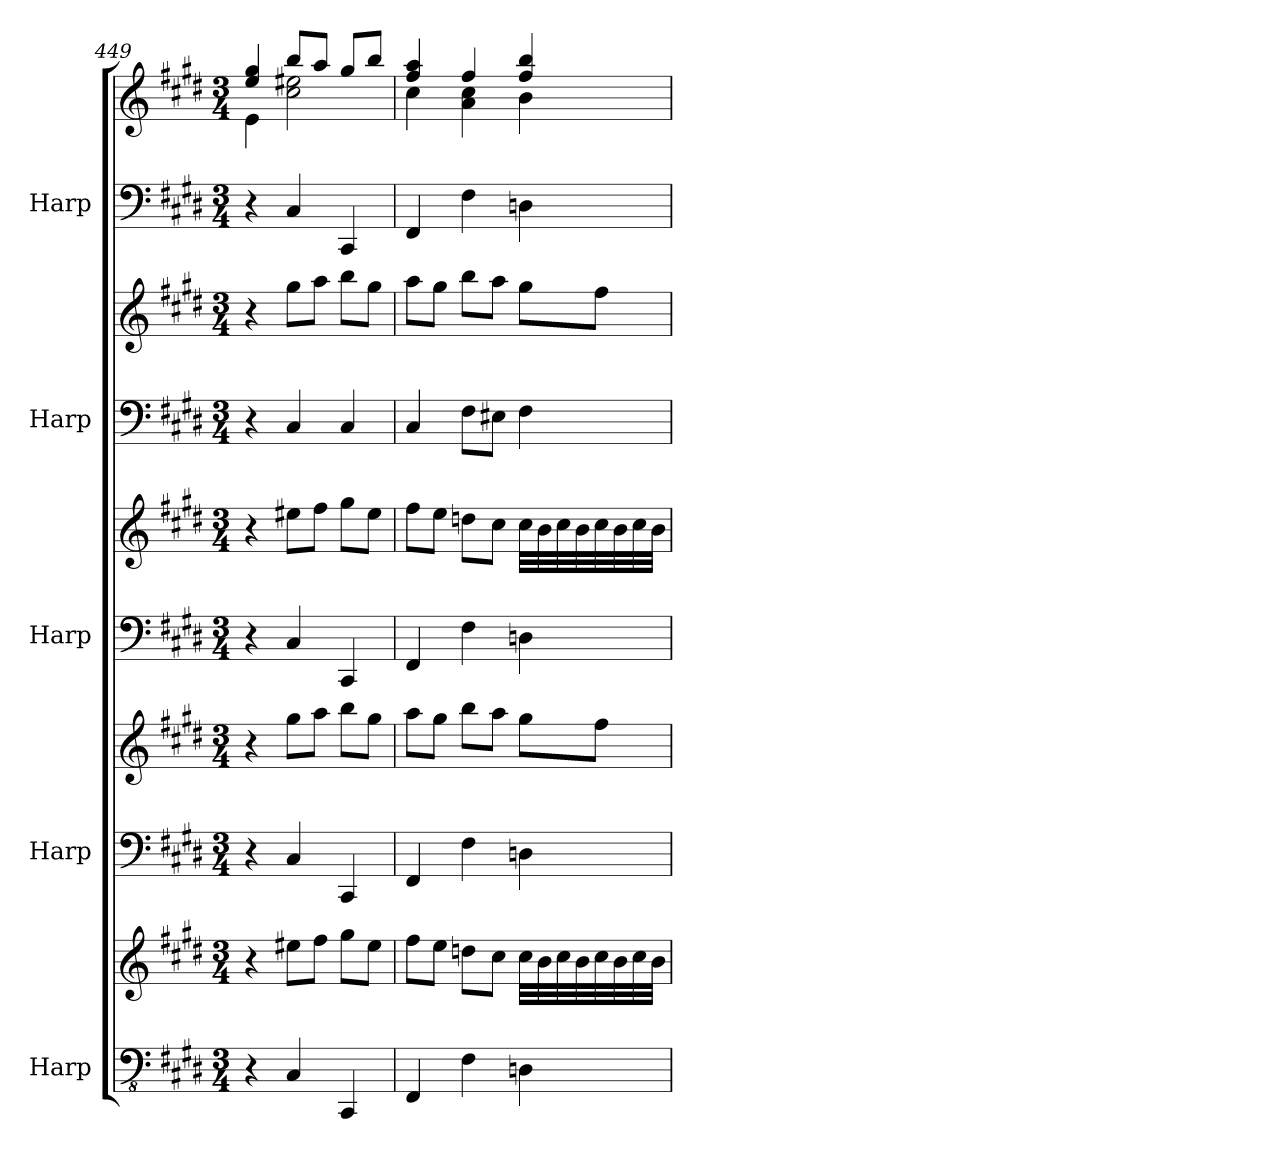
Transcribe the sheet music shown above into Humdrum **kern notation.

**kern	**kern	**kern	**kern	**kern	**kern	**kern	**kern	**kern	**kern
*part5	*part5	*part4	*part4	*part3	*part3	*part2	*part2	*part1	*part1
*staff10	*staff9	*staff8	*staff7	*staff6	*staff5	*staff4	*staff3	*staff2	*staff1
*I"Harp	*	*I"Harp	*	*I"Harp	*	*I"Harp	*	*I"Harp	*
*I'Hp	*	*I'Hp	*	*I'Hp	*	*I'Hp	*	*I'Hp	*
*clefFv4	*clefG2	*clefF4	*clefG2	*clefF4	*clefG2	*clefF4	*clefG2	*clefF4	*clefG2
*k[f#c#g#d#]	*k[f#c#g#d#]	*k[f#c#g#d#]	*k[f#c#g#d#]	*k[f#c#g#d#]	*k[f#c#g#d#]	*k[f#c#g#d#]	*k[f#c#g#d#]	*k[f#c#g#d#]	*k[f#c#g#d#]
*M3/4	*M3/4	*M3/4	*M3/4	*M3/4	*M3/4	*M3/4	*M3/4	*M3/4	*M3/4
=449	=449	=449	=449	=449	=449	=449	=449	=449	=449
*	*	*	*	*	*	*	*	*	*^
4r	4r	4r	4r	4r	4r	4r	4r	4r	4ee/ 4gg#/	4e\
4CC#/	8ee#X\L	4C#/	8gg#\L	4C#/	8ee#X\L	4C#/	8gg#\L	4C#/	8bb/L	2cc#\ 2ee#X\
.	8ff#\J	.	8aa\J	.	8ff#\J	.	8aa\J	.	8aa/J	.
4CCC#/	8gg#\L	4CC#/	8bb\L	4CC#/	8gg#\L	4C#/	8bb\L	4CC#/	8gg#/L	.
.	8ee#\J	.	8gg#\J	.	8ee#\J	.	8gg#\J	.	8bb/J	.
!!LO:PB:g=z	!!
=450	=450	=450	=450	=450	=450	=450	=450	=450	=450	=450
4FFF#/	8ff#\L	4FF#/	8aa\L	4FF#/	8ff#\L	4C#/	8aa\L	4FF#/	4ff#/ 4aa/	4cc#\
.	8ee\J	.	8gg#\J	.	8ee\J	.	8gg#\J	.	.	.
4FF#\	8ddn\L	4F#\	8bb\L	4F#\	8ddn\L	8F#\L	8bb\L	4F#\	4ff#/	4a\ 4cc#\
.	8cc#\J	.	8aa\J	.	8cc#\J	8E#X\J	8aa\J	.	.	.
4DDn\	32cc#\LLL	4Dn\	8gg#\L	4Dn\	32cc#\LLL	4F#\	8gg#\L	4Dn\	4ff#/ 4bb/	4b\
.	32b\	.	.	.	32b\	.	.	.	.	.
.	32cc#\	.	.	.	32cc#\	.	.	.	.	.
.	32b\	.	.	.	32b\	.	.	.	.	.
.	32cc#\	.	8ff#\J	.	32cc#\	.	8ff#\J	.	.	.
.	32b\	.	.	.	32b\	.	.	.	.	.
.	32cc#\	.	.	.	32cc#\	.	.	.	.	.
.	32b\JJJ	.	.	.	32b\JJJ	.	.	.	.	.
*	*	*	*	*	*	*	*	*	*v	*v
=	=	=	=	=	=	=	=	=	=
*-	*-	*-	*-	*-	*-	*-	*-	*-	*-
